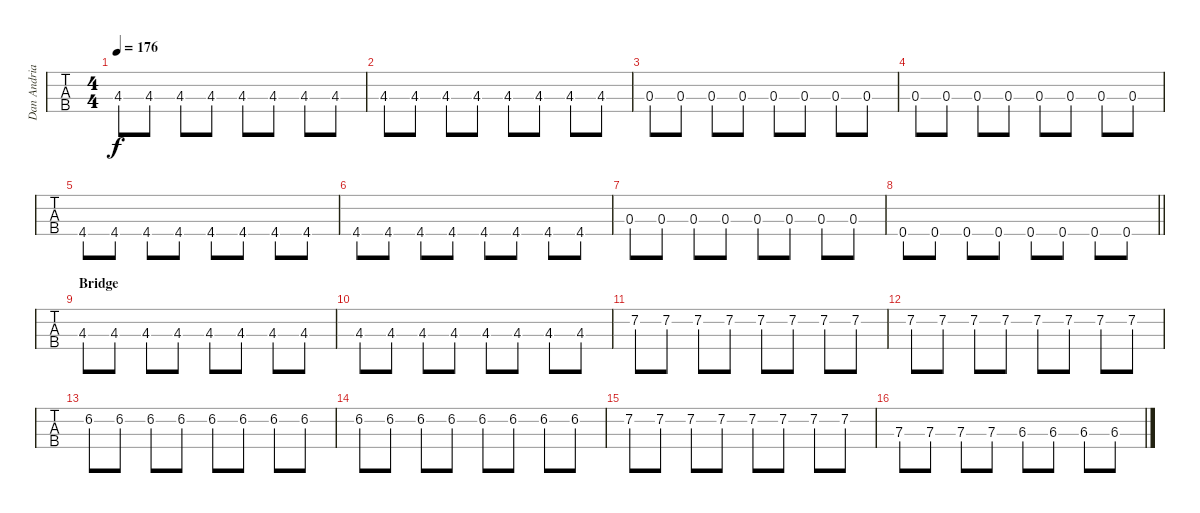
\track ("Dan Andriano - Bass" "Dan Andria") {instrument electricbassfinger}
\staff {tabs}
\tuning (G2 D2 A1 E1) {hide}
\ts (4 4)
\tempo 176
\clef f4
\ks e
4.3.8{dy f} 4.3.8 4.3.8 4.3.8 4.3.8 4.3.8 4.3.8 4.3.8 |
4.3.8 4.3.8 4.3.8 4.3.8 4.3.8 4.3.8 4.3.8 4.3.8 |
0.3.8 0.3.8 0.3.8 0.3.8 0.3.8 0.3.8 0.3.8 0.3.8 |
0.3.8 0.3.8 0.3.8 0.3.8 0.3.8 0.3.8 0.3.8 0.3.8 |
4.4.8 4.4.8 4.4.8 4.4.8 4.4.8 4.4.8 4.4.8 4.4.8 |
4.4.8 4.4.8 4.4.8 4.4.8 4.4.8 4.4.8 4.4.8 4.4.8 |
0.3.8 0.3.8 0.3.8 0.3.8 0.3.8 0.3.8 0.3.8 0.3.8 |
\barLineRight lightlight
0.4.8 0.4.8 0.4.8 0.4.8 0.4.8 0.4.8 0.4.8 0.4.8 |
\section ("" "Bridge")
4.3.8 4.3.8 4.3.8 4.3.8 4.3.8 4.3.8 4.3.8 4.3.8 |
4.3.8 4.3.8 4.3.8 4.3.8 4.3.8 4.3.8 4.3.8 4.3.8 |
7.2.8 7.2.8 7.2.8 7.2.8 7.2.8 7.2.8 7.2.8 7.2.8 |
7.2.8 7.2.8 7.2.8 7.2.8 7.2.8 7.2.8 7.2.8 7.2.8 |
6.2.8 6.2.8 6.2.8 6.2.8 6.2.8 6.2.8 6.2.8 6.2.8 |
6.2.8 6.2.8 6.2.8 6.2.8 6.2.8 6.2.8 6.2.8 6.2.8 |
7.2.8 7.2.8 7.2.8 7.2.8 7.2.8 7.2.8 7.2.8 7.2.8 |
7.3.8 7.3.8 7.3.8 7.3.8 6.3.8 6.3.8 6.3.8 6.3.8
